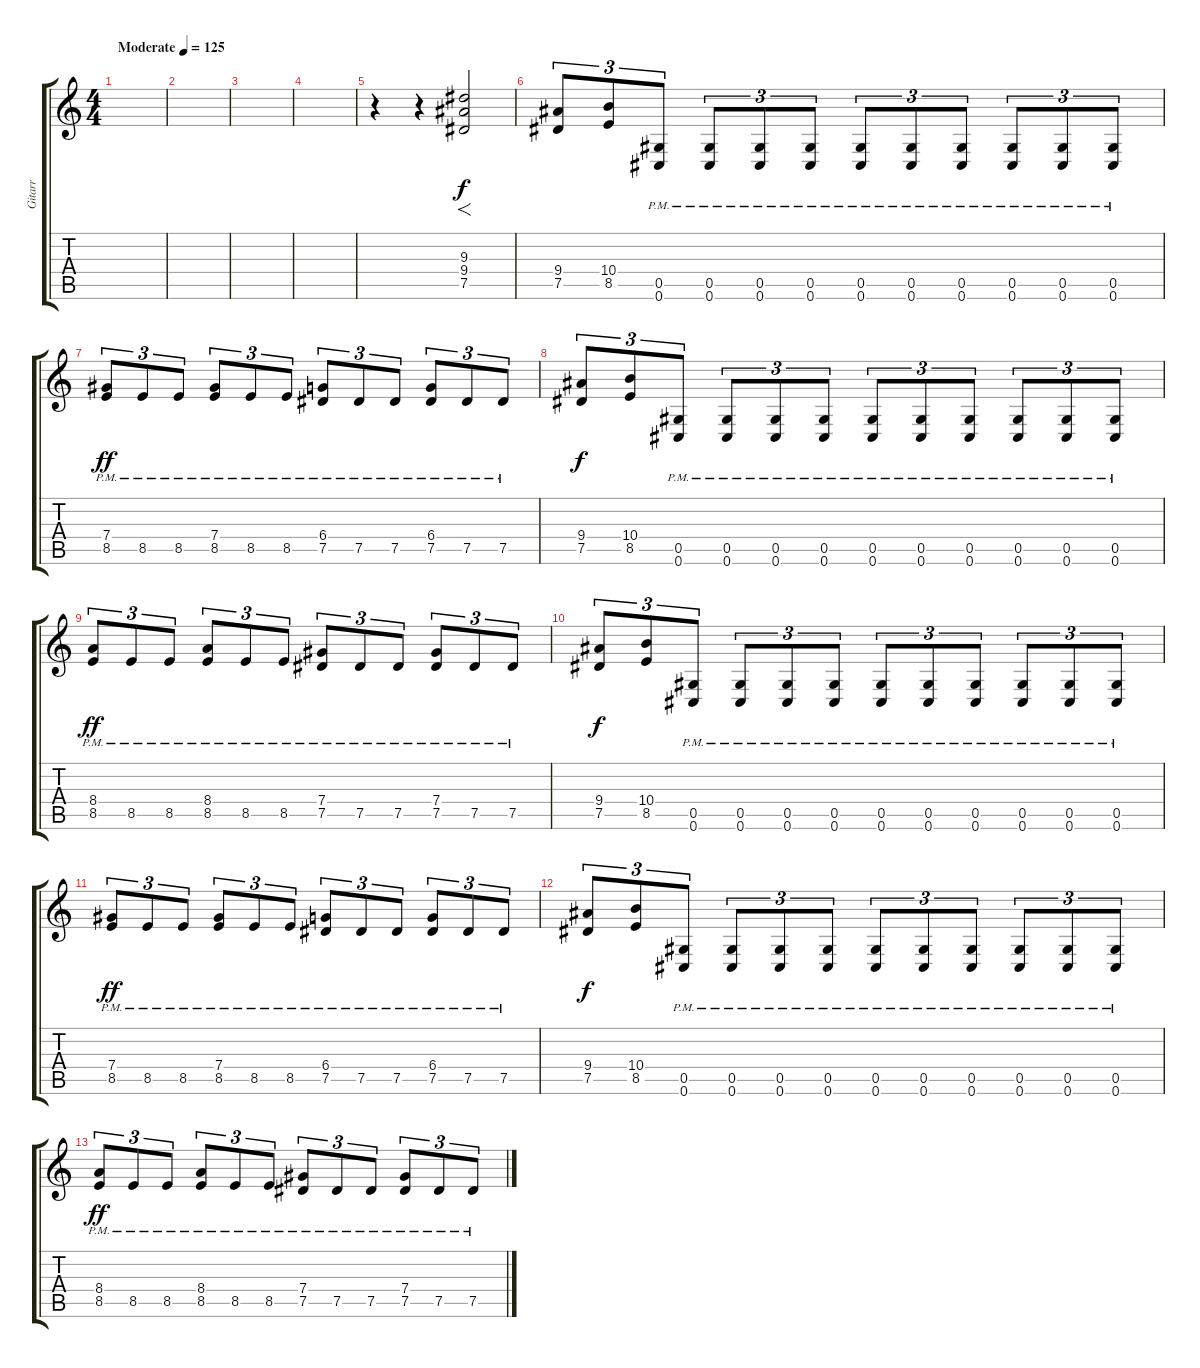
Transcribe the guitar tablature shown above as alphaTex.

\track ("Gitarr" "Gitarr") {instrument distortionguitar}
\staff {score tabs}
\tuning (Eb4 Bb3 Gb3 Db3 Ab2 Db2) {hide}
\ts (4 4)
\tempo (125 "Moderate")
\clef g2
\ks c
|
|
|
|
r.4 r.4 (9.3 9.4 7.5).2{f} |
(9.4 7.5).8{tu (3 2) dy f instrument distortionguitar} (10.4 8.5).8{tu (3 2)} (0.5{pm} 0.6{pm}).8{tu (3 2)} (0.5{pm} 0.6{pm}).8{tu (3 2)} (0.5{pm} 0.6{pm}).8{tu (3 2)} (0.5{pm} 0.6{pm}).8{tu (3 2)} (0.5{pm} 0.6{pm}).8{tu (3 2)} (0.5{pm} 0.6{pm}).8{tu (3 2)} (0.5{pm} 0.6{pm}).8{tu (3 2)} (0.5{pm} 0.6{pm}).8{tu (3 2)} (0.5{pm} 0.6{pm}).8{tu (3 2)} (0.5{pm} 0.6{pm}).8{tu (3 2)} |
(7.4{pm} 8.5{pm}).8{tu (3 2) dy ff} 8.5{pm}.8{tu (3 2)} 8.5{pm}.8{tu (3 2)} (7.4{pm} 8.5{pm}).8{tu (3 2)} 8.5{pm}.8{tu (3 2)} 8.5{pm}.8{tu (3 2)} (6.4{pm} 7.5{pm}).8{tu (3 2)} 7.5{pm}.8{tu (3 2)} 7.5{pm}.8{tu (3 2)} (6.4{pm} 7.5{pm}).8{tu (3 2)} 7.5{pm}.8{tu (3 2)} 7.5{pm}.8{tu (3 2)} |
(9.4 7.5).8{tu (3 2) dy f} (10.4 8.5).8{tu (3 2)} (0.5{pm} 0.6{pm}).8{tu (3 2)} (0.5{pm} 0.6{pm}).8{tu (3 2)} (0.5{pm} 0.6{pm}).8{tu (3 2)} (0.5{pm} 0.6{pm}).8{tu (3 2)} (0.5{pm} 0.6{pm}).8{tu (3 2)} (0.5{pm} 0.6{pm}).8{tu (3 2)} (0.5{pm} 0.6{pm}).8{tu (3 2)} (0.5{pm} 0.6{pm}).8{tu (3 2)} (0.5{pm} 0.6{pm}).8{tu (3 2)} (0.5{pm} 0.6{pm}).8{tu (3 2)} |
(8.4{pm} 8.5{pm}).8{tu (3 2) dy ff} 8.5{pm}.8{tu (3 2)} 8.5{pm}.8{tu (3 2)} (8.4{pm} 8.5{pm}).8{tu (3 2)} 8.5{pm}.8{tu (3 2)} 8.5{pm}.8{tu (3 2)} (7.4{pm} 7.5{pm}).8{tu (3 2)} 7.5{pm}.8{tu (3 2)} 7.5{pm}.8{tu (3 2)} (7.4{pm} 7.5{pm}).8{tu (3 2)} 7.5{pm}.8{tu (3 2)} 7.5{pm}.8{tu (3 2)} |
(9.4 7.5).8{tu (3 2) dy f instrument distortionguitar} (10.4 8.5).8{tu (3 2)} (0.5{pm} 0.6{pm}).8{tu (3 2)} (0.5{pm} 0.6{pm}).8{tu (3 2)} (0.5{pm} 0.6{pm}).8{tu (3 2)} (0.5{pm} 0.6{pm}).8{tu (3 2)} (0.5{pm} 0.6{pm}).8{tu (3 2)} (0.5{pm} 0.6{pm}).8{tu (3 2)} (0.5{pm} 0.6{pm}).8{tu (3 2)} (0.5{pm} 0.6{pm}).8{tu (3 2)} (0.5{pm} 0.6{pm}).8{tu (3 2)} (0.5{pm} 0.6{pm}).8{tu (3 2)} |
(7.4{pm} 8.5{pm}).8{tu (3 2) dy ff} 8.5{pm}.8{tu (3 2)} 8.5{pm}.8{tu (3 2)} (7.4{pm} 8.5{pm}).8{tu (3 2)} 8.5{pm}.8{tu (3 2)} 8.5{pm}.8{tu (3 2)} (6.4{pm} 7.5{pm}).8{tu (3 2)} 7.5{pm}.8{tu (3 2)} 7.5{pm}.8{tu (3 2)} (6.4{pm} 7.5{pm}).8{tu (3 2)} 7.5{pm}.8{tu (3 2)} 7.5{pm}.8{tu (3 2)} |
(9.4 7.5).8{tu (3 2) dy f} (10.4 8.5).8{tu (3 2)} (0.5{pm} 0.6{pm}).8{tu (3 2)} (0.5{pm} 0.6{pm}).8{tu (3 2)} (0.5{pm} 0.6{pm}).8{tu (3 2)} (0.5{pm} 0.6{pm}).8{tu (3 2)} (0.5{pm} 0.6{pm}).8{tu (3 2)} (0.5{pm} 0.6{pm}).8{tu (3 2)} (0.5{pm} 0.6{pm}).8{tu (3 2)} (0.5{pm} 0.6{pm}).8{tu (3 2)} (0.5{pm} 0.6{pm}).8{tu (3 2)} (0.5{pm} 0.6{pm}).8{tu (3 2)} |
(8.4{pm} 8.5{pm}).8{tu (3 2) dy ff} 8.5{pm}.8{tu (3 2)} 8.5{pm}.8{tu (3 2)} (8.4{pm} 8.5{pm}).8{tu (3 2)} 8.5{pm}.8{tu (3 2)} 8.5{pm}.8{tu (3 2)} (7.4{pm} 7.5{pm}).8{tu (3 2)} 7.5{pm}.8{tu (3 2)} 7.5{pm}.8{tu (3 2)} (7.4{pm} 7.5{pm}).8{tu (3 2)} 7.5{pm}.8{tu (3 2)} 7.5{pm}.8{tu (3 2)}
